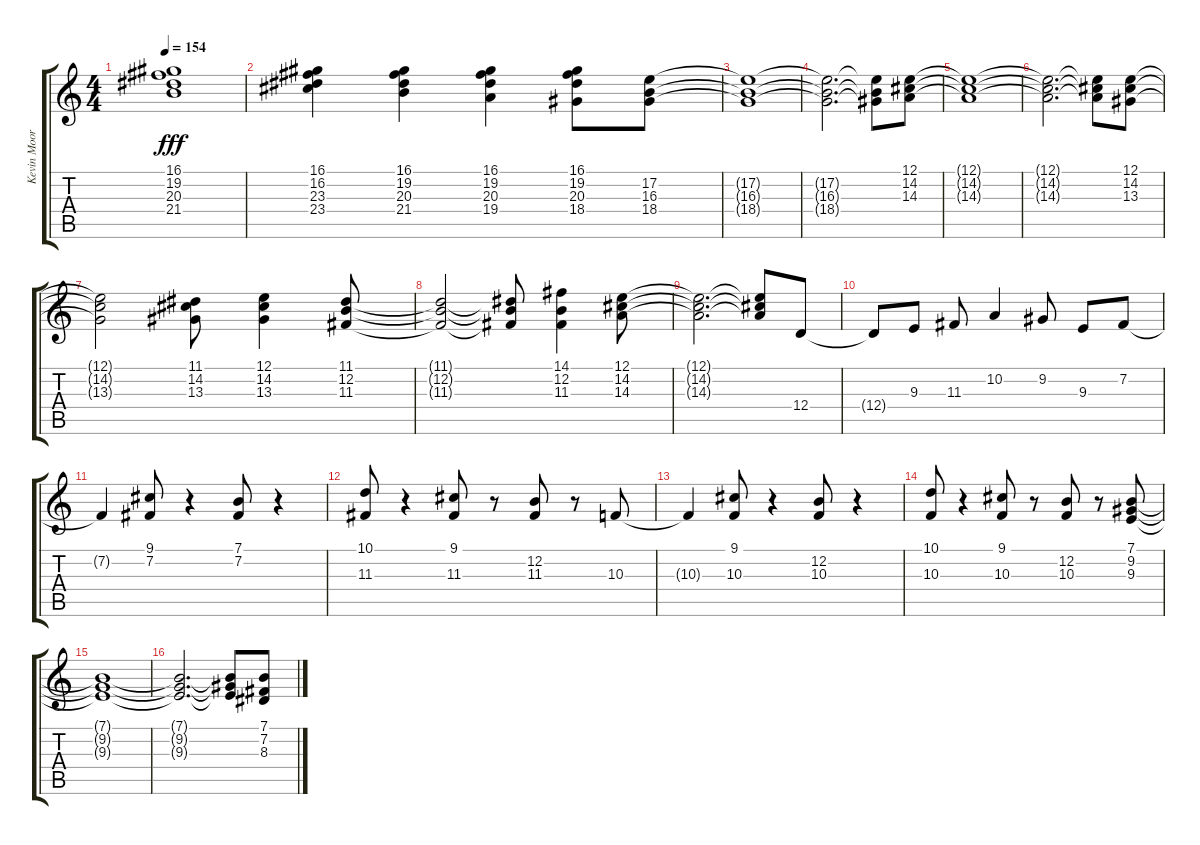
\track ("Kevin Moore" "Kevin Moor") {instrument churchorgan}
\staff {score tabs}
\tuning (E4 B3 G3 D3 A2 E2) {hide}
\ts (4 4)
\tempo 154
\clef g2
\ks c
(16.1{t} 19.2{t} 20.3{t} 21.4{t}).1{dy fff} |
(16.1 16.2 23.3 23.4).4 (16.1 19.2 20.3 21.4).4 (16.1 19.2 20.3 19.4).4 (16.1 19.2 20.3 18.4).8 (17.2 16.3 18.4).8 |
(17.2{t} 16.3{t} 18.4{t}).1 |
(17.2{t} 16.3{t} 18.4{t}).2{d} (17.2{t} 16.3{t} 18.4{t}).8 (12.1 14.2 14.3).8 |
(12.1{t} 14.2{t} 14.3{t}).1 |
(12.1{t} 14.2{t} 14.3{t}).2{d} (12.1{t} 14.2{t} 14.3{t}).8 (12.1 14.2 13.3).8 |
(12.1{t} 14.2{t} 13.3{t}).2 (11.1 14.2 13.3).8 (12.1 14.2 13.3).4 (11.1 12.2 11.3).8 |
(11.1{t} 12.2{t} 11.3{t}).2 (11.1{t} 12.2{t} 11.3{t}).8 (14.1 12.2 11.3).4 (12.1 14.2 14.3).8 |
(12.1{t} 14.2{t} 14.3{t}).2{d} (12.1{t} 14.2{t} 14.3{t}).8 12.4.8 |
12.4{t}.8 9.3.8 11.3.8 10.2.4 9.2.8 9.3.8 7.2.8 |
7.2{t}.4 (9.1 7.2).8 r.4 (7.1 7.2).8 r.4 |
(10.1 11.3).8 r.4 (9.1 11.3).8 r.8 (12.2 11.3).8 r.8 10.3.8 |
10.3{t}.4 (9.1 10.3).8 r.4 (12.2 10.3).8 r.4 |
(10.1 10.3).8 r.4 (9.1 10.3).8 r.8 (12.2 10.3).8 r.8 (7.1 9.2 9.3).8 |
(7.1{t} 9.2{t} 9.3{t}).1 |
(7.1{t} 9.2{t} 9.3{t}).2{d} (7.1{t} 9.2{t} 9.3{t}).8 (7.1 7.2 8.3).8
